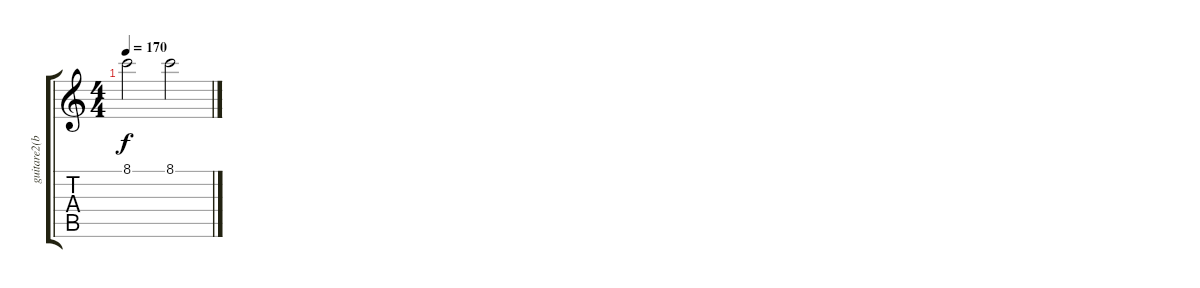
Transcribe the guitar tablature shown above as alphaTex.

\track ("guitare2(bruce)" "guitare2(b") {instrument distortionguitar}
\staff {score tabs}
\tuning (E4 B3 G3 D3 A2 E2) {hide}
\ts (4 4)
\tempo 170
\clef g2
\ks c
8.1{t}.2{dy f volume 0} 8.1.2
